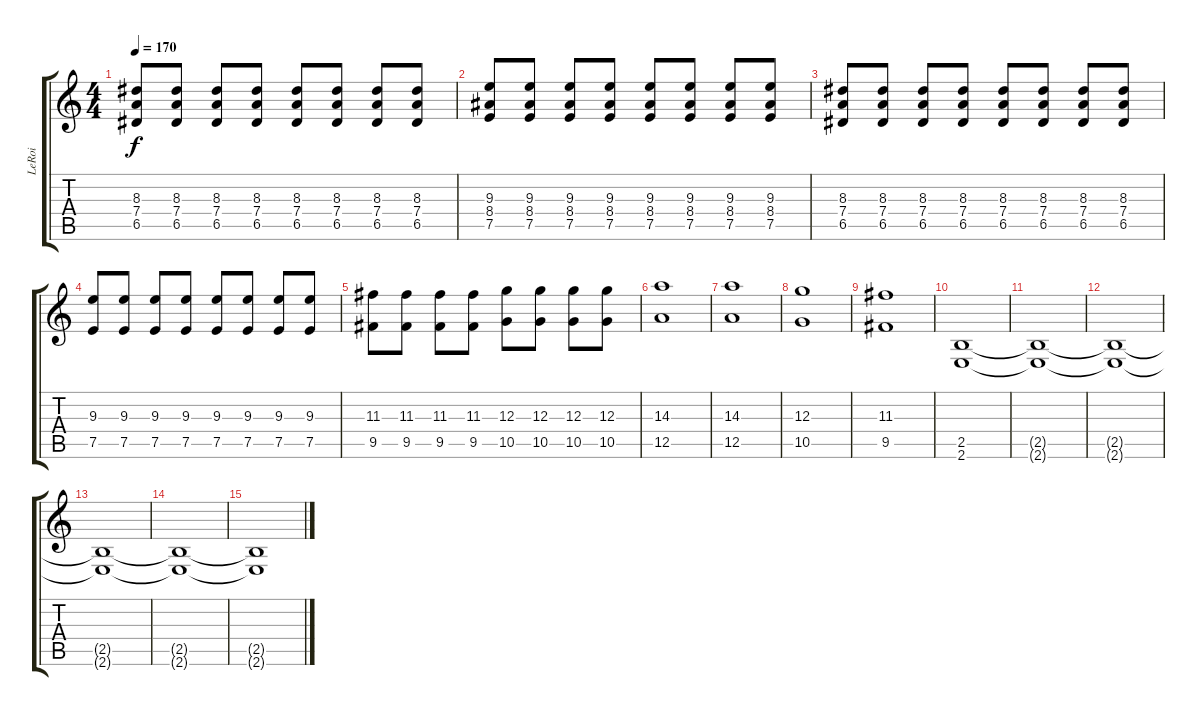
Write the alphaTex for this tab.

\track ("LeRoi" "LeRoi") {instrument distortionguitar}
\staff {score tabs}
\tuning (E4 B3 G3 D3 A2 D2) {hide}
\ts (4 4)
\tempo 170
\clef g2
\ks c
(8.3 7.4 6.5).8{dy f} (8.3 7.4 6.5).8 (8.3 7.4 6.5).8 (8.3 7.4 6.5).8 (8.3 7.4 6.5).8 (8.3 7.4 6.5).8 (8.3 7.4 6.5).8 (8.3 7.4 6.5).8 |
(9.3 8.4 7.5).8 (9.3 8.4 7.5).8 (9.3 8.4 7.5).8 (9.3 8.4 7.5).8 (9.3 8.4 7.5).8 (9.3 8.4 7.5).8 (9.3 8.4 7.5).8 (9.3 8.4 7.5).8 |
(8.3 7.4 6.5).8 (8.3 7.4 6.5).8 (8.3 7.4 6.5).8 (8.3 7.4 6.5).8 (8.3 7.4 6.5).8 (8.3 7.4 6.5).8 (8.3 7.4 6.5).8 (8.3 7.4 6.5).8 |
(9.3 7.5).8 (9.3 7.5).8 (9.3 7.5).8 (9.3 7.5).8 (9.3 7.5).8 (9.3 7.5).8 (9.3 7.5).8 (9.3 7.5).8 |
(11.3 9.5).8 (11.3 9.5).8 (11.3 9.5).8 (11.3 9.5).8 (12.3 10.5).8 (12.3 10.5).8 (12.3 10.5).8 (12.3 10.5).8 |
(14.3 12.5).1 |
(14.3 12.5).1 |
(12.3 10.5).1 |
(11.3 9.5).1 |
(2.5 2.6).1 |
(2.5{t} 2.6{t}).1 |
(2.5{t} 2.6{t}).1{volume 0} |
(2.5{t} 2.6{t}).1 |
(2.5{t} 2.6{t}).1 |
(2.5{t} 2.6{t}).1
